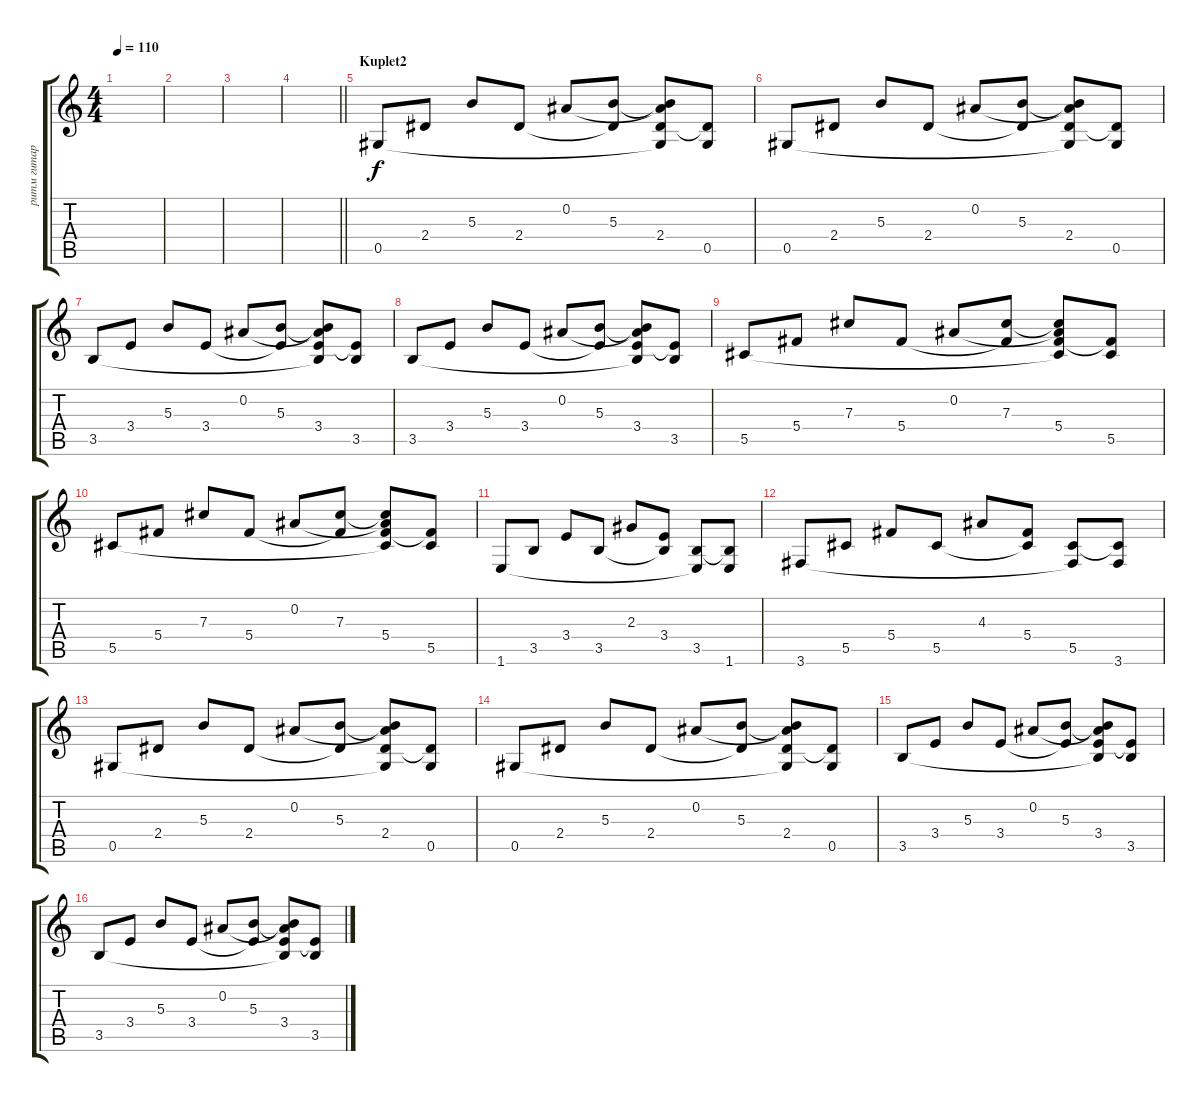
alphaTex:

\track ("ритм гитара" "ритм гитар") {instrument acousticguitarsteel}
\staff {score tabs}
\tuning (Eb4 Bb3 Gb3 Db3 Ab2 Eb2) {hide}
\ts (4 4)
\tempo 110
\clef g2
\ks c
|
|
|
\barLineRight lightlight
|
\section ("" "Kuplet2")
0.5.8 2.4.8 5.3.8 2.4.8 0.2.8 (5.3 2.4{t}).8 (0.2{t} 5.3{t} 2.4 0.5{t}).8 (2.4{t} 0.5).8 |
0.5.8 2.4.8 5.3.8 2.4.8 0.2.8 (5.3 2.4{t}).8 (0.2{t} 5.3{t} 2.4 0.5{t}).8 (2.4{t} 0.5).8 |
3.5.8 3.4.8 5.3.8 3.4.8 0.2.8 (5.3 3.4{t}).8 (0.2{t} 5.3{t} 3.4 3.5{t}).8 (3.4{t} 3.5).8 |
3.5.8 3.4.8 5.3.8 3.4.8 0.2.8 (5.3 3.4{t}).8 (0.2{t} 5.3{t} 3.4 3.5{t}).8 (3.4{t} 3.5).8 |
5.5.8 5.4.8 7.3.8 5.4.8 0.2.8 (7.3 5.4{t}).8 (0.2{t} 7.3{t} 5.4 5.5{t}).8 (5.4{t} 5.5).8 |
5.5.8 5.4.8 7.3.8 5.4.8 0.2.8 (7.3 5.4{t}).8 (0.2{t} 7.3{t} 5.4 5.5{t}).8 (5.4{t} 5.5).8 |
1.6.8 3.5.8 3.4.8 3.5.8 2.3.8 (3.4 3.5{t}).8 (3.5 1.6{t}).8 (3.5{t} 1.6).8 |
3.6.8 5.5.8 5.4.8 5.5.8 4.3.8 (5.4 5.5{t}).8 (5.5 3.6{t}).8 (5.5{t} 3.6).8 |
0.5.8 2.4.8 5.3.8 2.4.8 0.2.8 (5.3 2.4{t}).8 (0.2{t} 5.3{t} 2.4 0.5{t}).8 (2.4{t} 0.5).8 |
0.5.8 2.4.8 5.3.8 2.4.8 0.2.8 (5.3 2.4{t}).8 (0.2{t} 5.3{t} 2.4 0.5{t}).8 (2.4{t} 0.5).8 |
3.5.8 3.4.8 5.3.8 3.4.8 0.2.8 (5.3 3.4{t}).8 (0.2{t} 5.3{t} 3.4 3.5{t}).8 (3.4{t} 3.5).8 |
3.5.8 3.4.8 5.3.8 3.4.8 0.2.8 (5.3 3.4{t}).8 (0.2{t} 5.3{t} 3.4 3.5{t}).8 (3.4{t} 3.5).8
